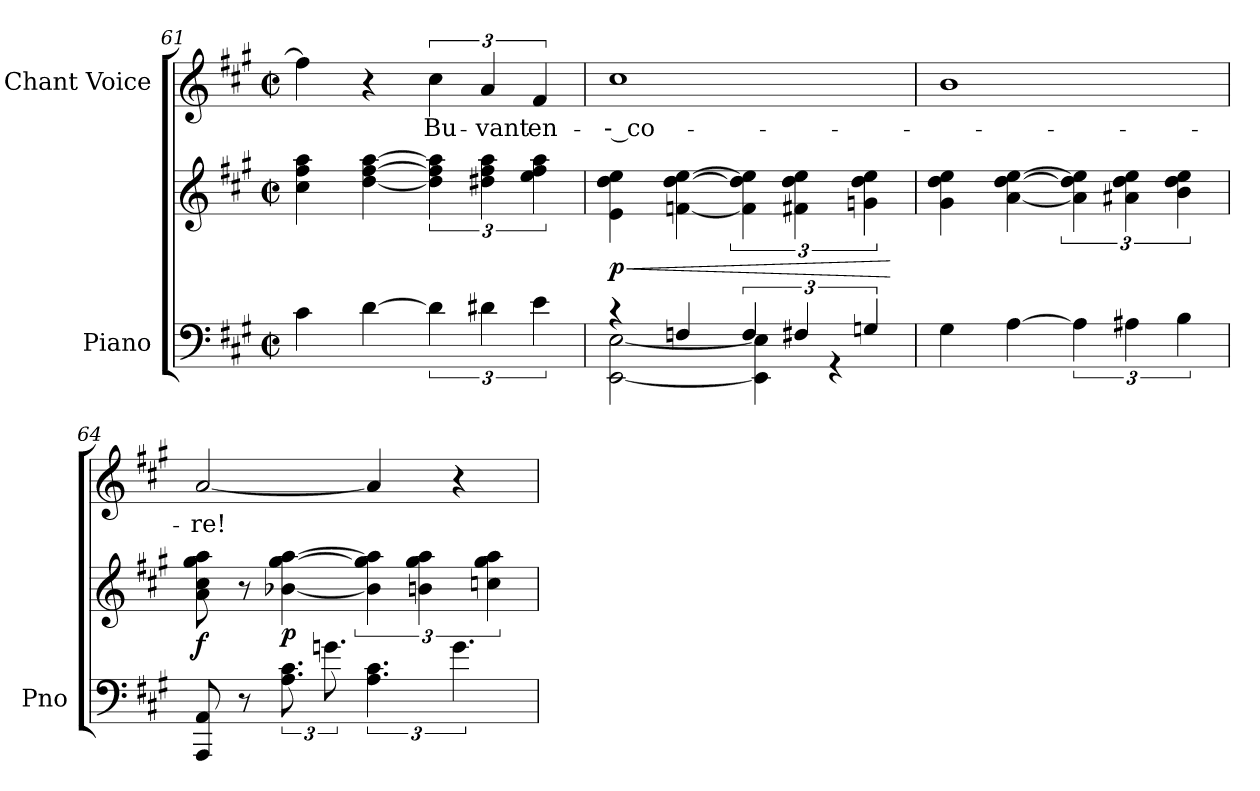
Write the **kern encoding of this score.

**kern	**kern	**dynam	**kern	**text
*part2	*part2	*part2	*part1	*part1
*staff3	*staff2	*staff2/3	*staff1	*staff1
*I"Piano	*	*	*I"Chant Voice	*
*I'Pno	*	*	*	*
*clefF4	*clefG2	*	*clefG2	*
*k[f#c#g#]	*k[f#c#g#]	*	*k[f#c#g#]	*
*M2/2	*M2/2	*	*M2/2	*
*met(c|)	*met(c|)	*	*met(c|)	*
=61	=61	=61	=61	=61
4c#\	4cc#\ 4ff#\ 4aa\	.	4ff#\]	.
[4d\	[4dd\ [>4ff#\ [4aa\	.	4r	.
6d\]	6dd\] 6ff#\] 6aa\]	.	6cc#\	Bu-
6d#X\	6dd#X\ 6ff#\ 6aa\	.	6a/	-vant
6e\	6ee\ 6ff#\ 6aa\	.	6f#/	en-
=62	=62	=62	=62	=62
*^	*	*	*	*
!	!	!	!LO:HP:b	!	!
!	!	!	!LO:DY:n=1:b	!	!
4r	[2EE\ [2E\	4e\ 4dd\ 4ee\	< p	1cc#	-- co-
4Fn/	.	[4fn\ [<4dd\ [4ee\	.	.	.
6F/	4EE\] 4E\]	6f\] 6dd\] 6ee\]	.	.	.
6F#X/	.	6f#X\ 6dd\ 6ee\	.	.	.
.	4r	.	.	.	.
6Gn/	.	6gn\ 6dd\ 6ee\	.	.	.
*v	*v	*	*	*	*
.	.	[	.	.
=63	=63	=63	=63	=63
4G#\	4g#\ 4dd\ 4ee\	.	1b	.
[4A\	[<4a\ [<4dd\ [4ee\	.	.	.
6A\]	6a\] 6dd\] 6ee\]	.	.	.
6A#X\	6a#X\ 6dd\ 6ee\	.	.	.
6B\	6b\ 6dd\ 6ee\	.	.	.
=64	=64	=64	=64	=64
!	!	!LO:DY:b	!	!
8AAA/ 8AA/	8a\ 8cc#\ 8gg#\ 8aa\	f	[2a/	-re!
8r	8r	.	.	.
!	!	!LO:DY:b	!	!
12.A\ 12.c#\	[4b-X\ [>4gg#\ [4aa\	p	.	.
12.gn\	.	.	.	.
6.A\ 6.c#\	6b-\] 6gg#\] 6aa\]	.	4a/]	.
.	6bn\ 6gg#\ 6aa\	.	.	.
6.g\	.	.	4r	.
.	6ccn\ 6gg#\ 6aa\	.	.	.
=	=	=	=	=
*-	*-	*-	*-	*-
